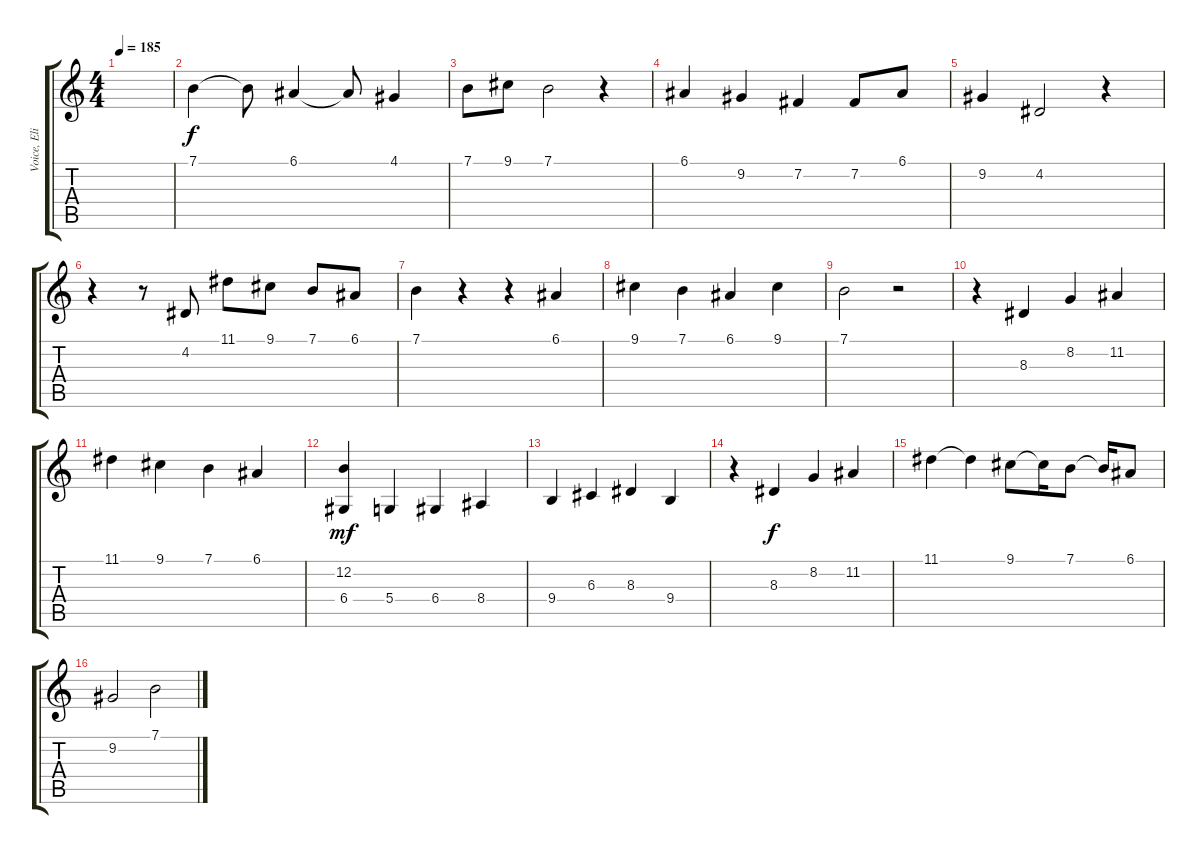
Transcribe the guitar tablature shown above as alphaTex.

\track ("Voice, Elisa C. Martin" "Voice, Eli") {instrument lead1square}
\staff {score tabs}
\tuning (E4 B3 G3 D3 A2 E2) {hide}
\ts (4 4)
\tempo 185
\clef g2
\ks c
|
7.1.4 7.1{t}.8 6.1.4 6.1{t}.8 4.1.4 |
7.1.8 9.1.8 7.1.2 r.4 |
6.1.4 9.2.4 7.2.4 7.2.8 6.1.8 |
9.2.4 4.2.2 r.4 |
r.4 r.8 4.2.8 11.1.8 9.1.8 7.1.8 6.1.8 |
7.1.4 r.4 r.4 6.1.4 |
9.1.4 7.1.4 6.1.4 9.1.4 |
7.1.2 r.2 |
r.4 8.3.4 8.2.4 11.2.4 |
11.1.4 9.1.4 7.1.4 6.1.4 |
(12.2 6.4).4{dy mf} 5.4.4 6.4.4 8.4.4 |
9.4.4 6.3.4 8.3.4 9.4.4 |
r.4 8.3.4{dy f} 8.2.4 11.2.4 |
11.1.4 11.1{t}.4 9.1.8 9.1{t}.16 7.1.8 7.1{t}.16 6.1.8 |
9.2.2 7.1.2
